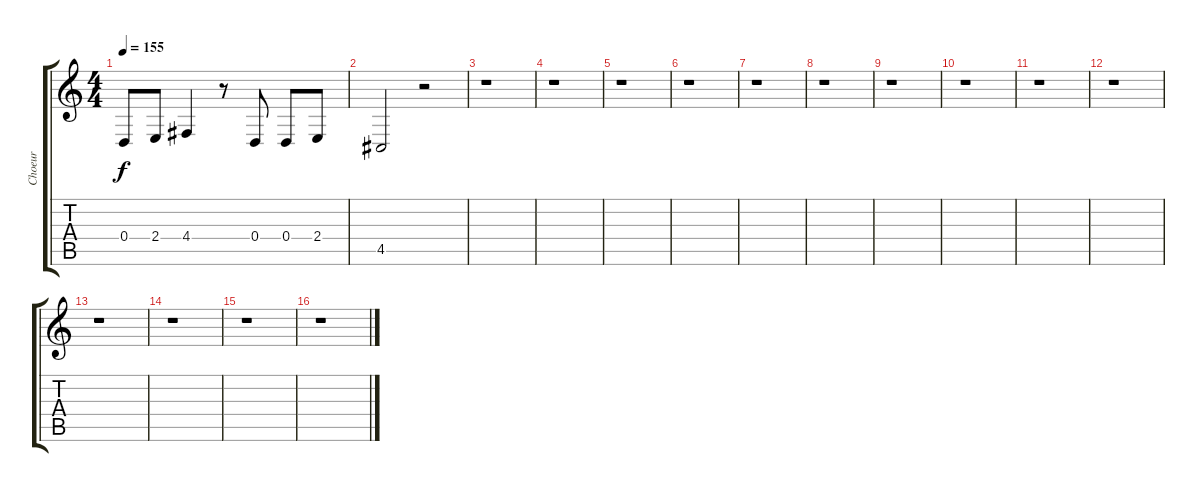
\track ("Choeur" "Choeur") {instrument electricpiano2}
\staff {score tabs}
\tuning (E4 B3 G3 D3 A2 E2) {hide}
\ts (4 4)
\tempo 155
\clef g2
\ks c
0.4.8{dy f} 2.4.8 4.4.4 r.8 0.4.8 0.4.8 2.4.8 |
4.5.2 r.2 |
r.1 |
r.1 |
r.1 |
r.1 |
r.1 |
r.1 |
r.1 |
r.1 |
r.1 |
r.1 |
r.1 |
r.1 |
r.1 |
r.1
